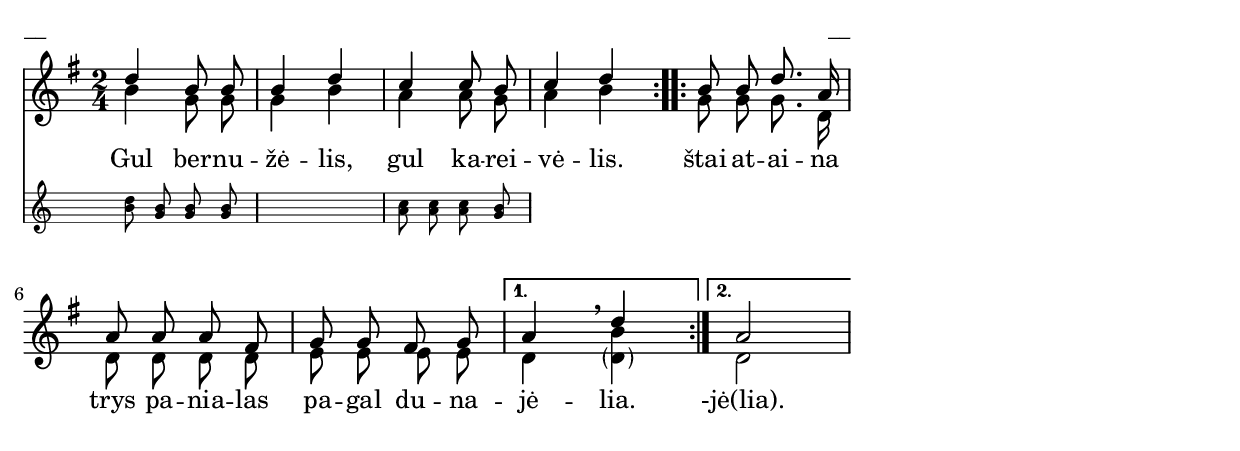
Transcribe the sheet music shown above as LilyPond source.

\version "2.13.16"
%\header {
%    title = "Gul bernužėlis"
%}
% "Skamba, skamba kankliai, 1993"
\paper {
line-width = 14\cm
left-margin = 0.4\cm
between-system-padding = 0.1\cm
between-system-space = 0.1\cm
}
\layout {
indent = #0
ragged-last = ##f
}


voiceA = \relative c' {
\clef "treble"
\key g \major
\time 2/4
\repeat volta 2 {
<< { d'4 b8 b | b4 d | c4 c8 b }

\new Staff \with {
\remove "Time_signature_engraver"
alignAboveContext = #"main"
fontSize = #-3
\override StaffSymbol #'staff-space = #(magstep -3)
\override StaffSymbol #'thickness = #(magstep -3)
}
{ \autoBeamOff <<b8 d>> <<g, b>> <<g b>> <<g b>> | s2 | <<a8 c>> <<a c>> <<a c>> <<g b>> }
>>
c4 d
}
\repeat volta 2 {
b8 b d8. a16 | a8 a a fis | g8 g fis g 
}
\alternative { { a4 \breathe d } { a2 } }
} 

lyricA = \lyricmode {
Gul ber -- nu -- žė -- lis, gul ka -- rei -- vė -- lis. 
štai at -- ai -- na trys pa -- nia -- las pa -- gal du -- na -- jė -- lia. 
-jė(lia).
}

voiceB = \relative c' {
\clef "treble"
\key g \major
\time 2/4 
\repeat volta 2 {
b'4 g8 g | g4 b | a4 a8 g | a4 b 
}
\repeat volta 2 {
g8 g g8. d16 | d8 d d d | e8 e e e 
}
\alternative { { 
% \override ParenthesesItem #'padding = #0.2
\override ParenthesesItem #'font-size = #0
d4 <<\parenthesize d b'>> } { d,2 } }
}


fullScore = <<
\new Staff {
<<
\new Voice = "voiceA" { \voiceOne \autoBeamOff \voiceA }
\lyricsto "voiceA" \new Lyrics \lyricA
\new Voice = "voiceB" { \voiceTwo \autoBeamOff \voiceB }
>>
}
>>

\score {
\fullScore
\header { piece = "__" opus = "__" }
}
\markup { \with-color #(x11-color 'white) \sans \smaller "__" }
\score {
\unfoldRepeats
\fullScore
\midi {
\context { \Staff \remove "Staff_performer" }
\context { \Voice \consists "Staff_performer" }
}
}


